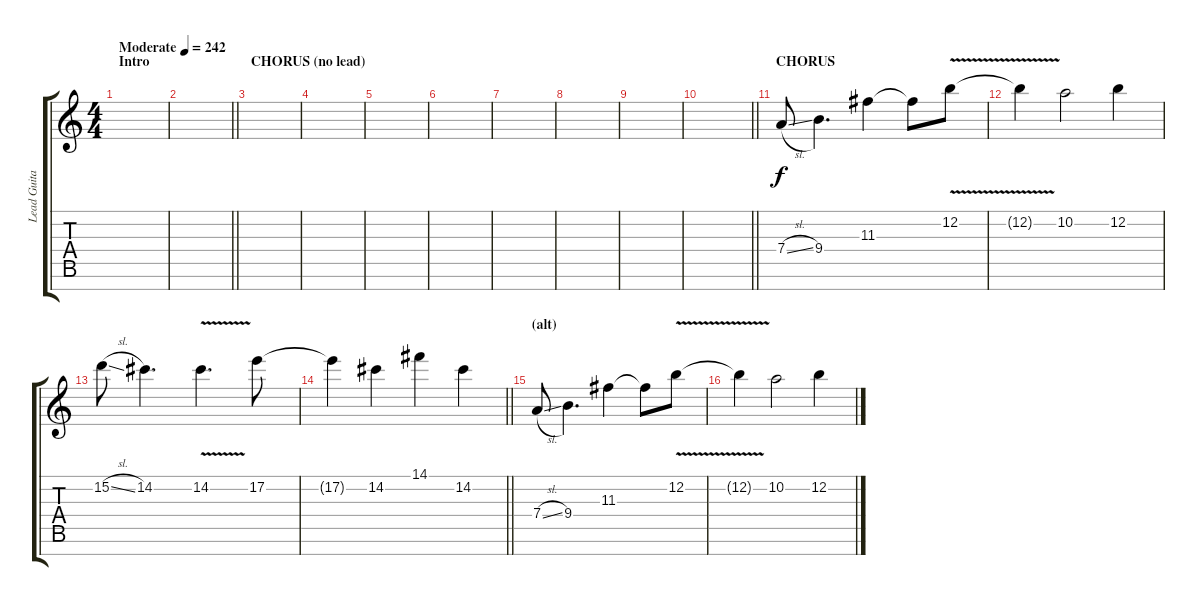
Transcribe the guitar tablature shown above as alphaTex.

\track ("Lead Guitar" "Lead Guita") {instrument distortionguitar}
\staff {score tabs}
\tuning (E4 B3 G3 D3 A2 E2 B1) {hide}
\ts (4 4)
\section ("" "Intro")
\tempo (242 "Moderate")
\clef g2
\ks c
|
\barLineRight lightlight
|
\section ("" "CHORUS (no lead)")
|
|
|
|
|
|
|
\barLineRight lightlight
|
\section ("" "CHORUS")
7.4{sl}.8 9.4.4{d} 11.3.4 11.3{t}.8 12.2{v}.8 |
12.2{t}.4 10.2.2 12.2.4 |
15.2{sl}.8 14.2.4{d} 14.2{v}.4{d} 17.2.8 |
\barLineRight lightlight
17.2{t}.4 14.2.4 14.1.4 14.2.4 |
\section ("" "(alt)")
7.4{sl}.8 9.4.4{d} 11.3.4 11.3{t}.8 12.2{v}.8 |
12.2{t}.4 10.2.2 12.2.4
